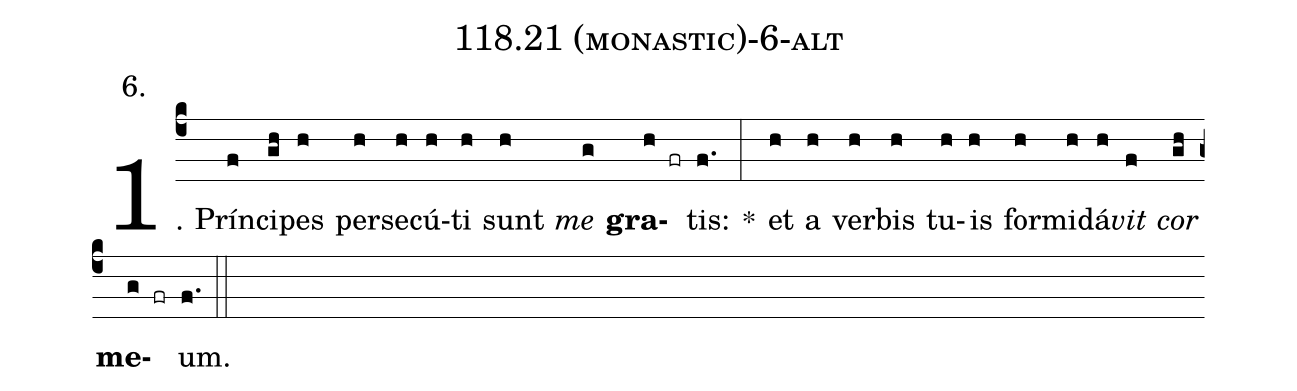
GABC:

name: 118.21 (monastic)-6-alt;
annotation: 6.;
%%
(c4)1. Prín(f)ci(gh)pes(h) per(h)se(h)cú(h)ti(h) sunt(h) <i>me</i>(g) <b>gra</b>(h fr)tis:(f.) *(:) et(h) a(h) ver(h)bis(h) tu(h)is(h) for(h)mi(h)dá(h)<i>vit</i>(f) <i>cor</i>(gh) <b>me</b>(g fr)um.(f.) (::)
